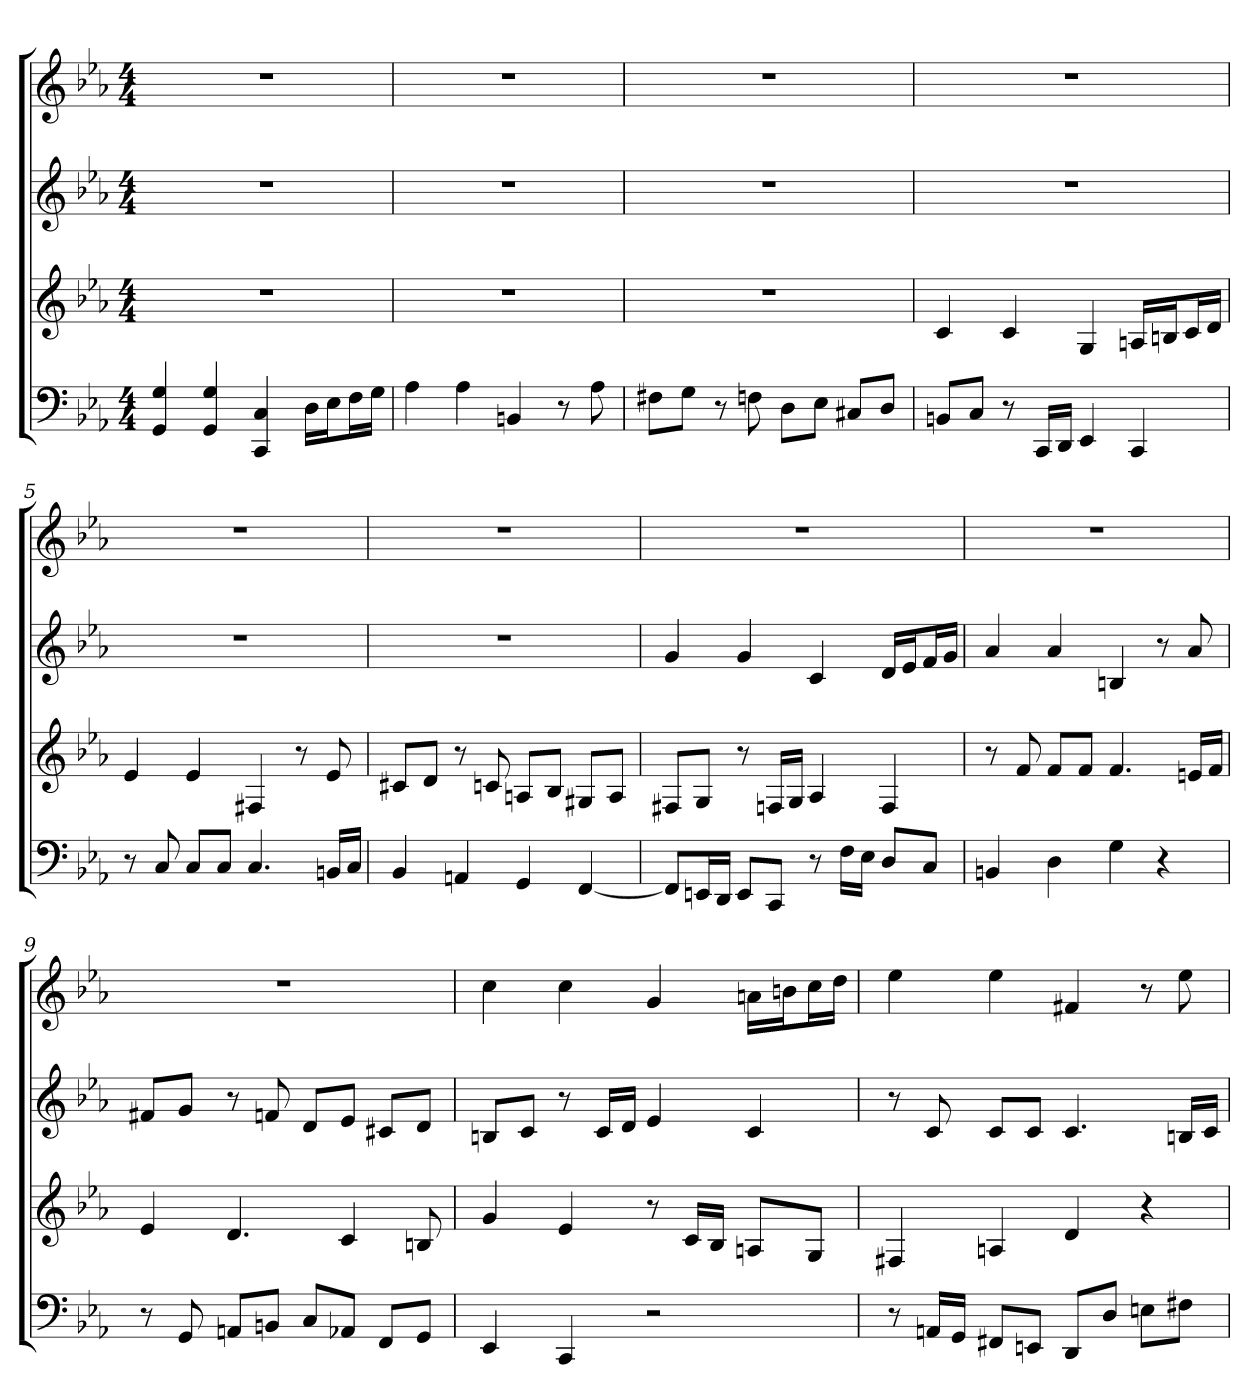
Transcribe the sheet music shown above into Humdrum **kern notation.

**kern	**kern	**kern	**kern
*part4	*part3	*part2	*part1
*staff4	*staff3	*staff2	*staff1
*k[b-e-a-]	*k[b-e-a-]	*k[b-e-a-]	*k[b-e-a-]
*c:	*c:	*c:	*c:
*M4/4	*M4/4	*M4/4	*M4/4
=	=	=	=
4GG 4G	1r	1r	1r
4GG 4G	.	.	.
4CC 4C	.	.	.
16DLL	.	.	.
16E-J	.	.	.
16FL	.	.	.
16GJJ	.	.	.
=2	=2	=2	=2
4A-	1r	1r	1r
4A-	.	.	.
4BBn	.	.	.
8r	.	.	.
8A-	.	.	.
=3	=3	=3	=3
8F#XL	1r	1r	1r
8GJ	.	.	.
8r	.	.	.
8Fn	.	.	.
8DL	.	.	.
8E-J	.	.	.
8C#XL	.	.	.
8DJ	.	.	.
=4	=4	=4	=4
8BBnL	4c	1r	1r
8CJ	.	.	.
8r	4c	.	.
16CCLL	.	.	.
16DDJJ	.	.	.
4EE-	4G	.	.
4CC	16AnLL	.	.
.	16BnJ	.	.
.	16cL	.	.
.	16dJJ	.	.
=5	=5	=5	=5
8r	4e-	1r	1r
8C	.	.	.
8CL	4e-	.	.
8CJ	.	.	.
4.C	4F#X	.	.
.	8r	.	.
16BBnLL	8e-	.	.
16CJJ	.	.	.
=6	=6	=6	=6
4BB-	8c#XL	1r	1r
.	8dJ	.	.
4AAn	8r	.	.
.	8cn	.	.
4GG	8AnL	.	.
.	8B-J	.	.
[4FF	8G#XL	.	.
.	8AJ	.	.
=7	=7	=7	=7
8FFL]	8F#XL	4g	1r
16EEnL	8GJ	.	.
16DDJJ	.	.	.
8EEL	8r	4g	.
8CCJ	16FnLL	.	.
.	16GJJ	.	.
8r	4A-	4c	.
16FLL	.	.	.
16E-JJ	.	.	.
8DL	4F	16dLL	.
.	.	16e-J	.
8CJ	.	16fL	.
.	.	16gJJ	.
=8	=8	=8	=8
4BBn	8r	4a-	1r
.	8f	.	.
4D	8fL	4a-	.
.	8fJ	.	.
4G	4.f	4Bn	.
4r	.	8r	.
.	16enLL	8a-	.
.	16fJJ	.	.
=9	=9	=9	=9
8r	4e-	8f#XL	1r
8GG	.	8gJ	.
8AAnL	4.d	8r	.
8BBnJ	.	8fn	.
8CL	.	8dL	.
8AA-XJ	4c	8e-J	.
8FFL	.	8c#XL	.
8GGJ	8Bn	8dJ	.
=10	=10	=10	=10
4EE-	4g	8BnL	4cc
.	.	8cJ	.
4CC	4e-	8r	4cc
.	.	16cLL	.
.	.	16dJJ	.
2r	8r	4e-	4g
.	16cLL	.	.
.	16B-JJ	.	.
.	8AnL	4c	16anLL
.	.	.	16bnJ
.	8GJ	.	16ccL
.	.	.	16ddJJ
=11	=11	=11	=11
8r	4F#X	8r	4ee-
16AAnLL	.	8c	.
16GGJJ	.	.	.
8FF#XL	4An	8cL	4ee-
8EEnJ	.	8cJ	.
8DDL	4d	4.c	4f#X
8DJ	.	.	.
8EnL	4r	.	8r
8F#XJ	.	16BnLL	8ee-
.	.	16cJJ	.
=	=	=	=
*-	*-	*-	*-
